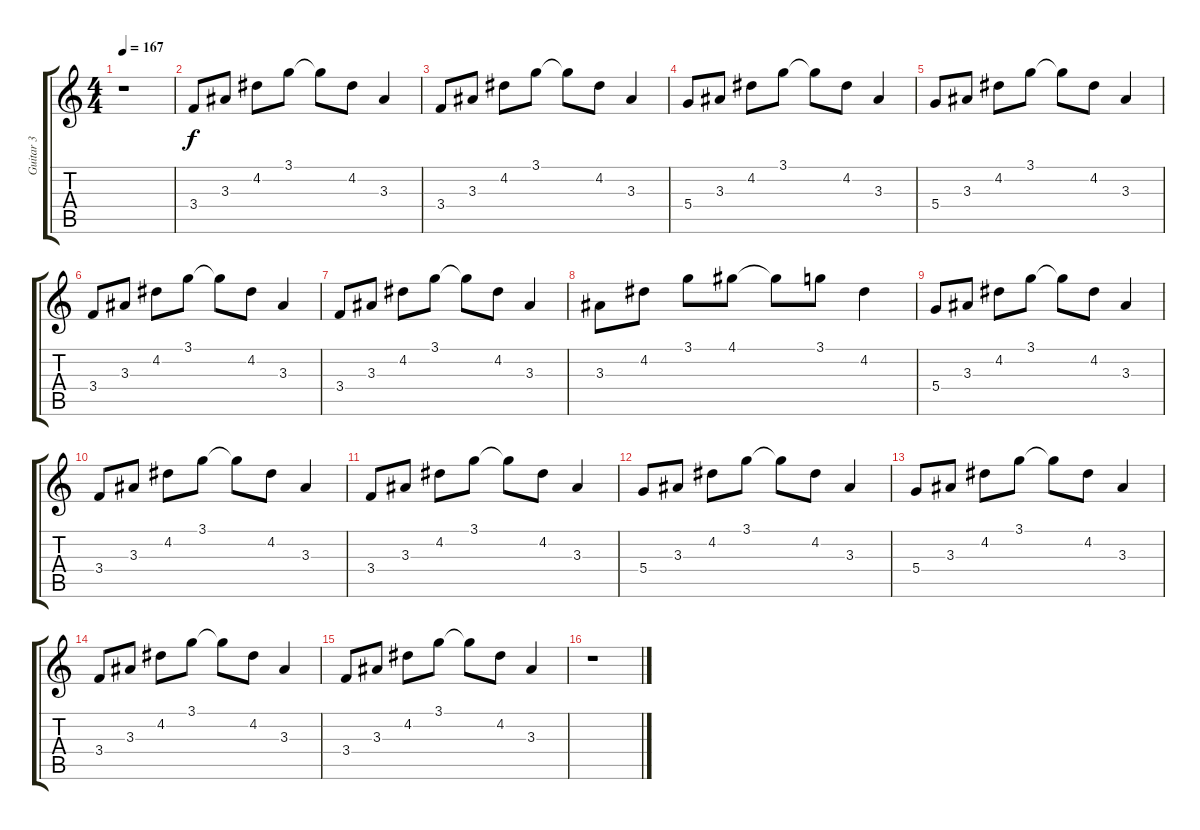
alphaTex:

\track ("Guitar 3" "Guitar 3") {instrument electricguitarclean}
\staff {score tabs}
\tuning (E4 B3 G3 D3 A2 E2) {hide}
\ts (4 4)
\tempo 167
\clef g2
\ks c
r.1{dy f} |
3.4.8 3.3.8 4.2.8 3.1.8 3.1{t}.8 4.2.8 3.3.4 |
3.4.8 3.3.8 4.2.8 3.1.8 3.1{t}.8 4.2.8 3.3.4 |
5.4.8 3.3.8 4.2.8 3.1.8 3.1{t}.8 4.2.8 3.3.4 |
5.4.8 3.3.8 4.2.8 3.1.8 3.1{t}.8 4.2.8 3.3.4 |
3.4.8 3.3.8 4.2.8 3.1.8 3.1{t}.8 4.2.8 3.3.4 |
3.4.8 3.3.8 4.2.8 3.1.8 3.1{t}.8 4.2.8 3.3.4 |
3.3.8 4.2.8 3.1.8 4.1.8 4.1{t}.8 3.1.8 4.2.4 |
5.4.8 3.3.8 4.2.8 3.1.8 3.1{t}.8 4.2.8 3.3.4 |
3.4.8 3.3.8 4.2.8 3.1.8 3.1{t}.8 4.2.8 3.3.4 |
3.4.8 3.3.8 4.2.8 3.1.8 3.1{t}.8 4.2.8 3.3.4 |
5.4.8 3.3.8 4.2.8 3.1.8 3.1{t}.8 4.2.8 3.3.4 |
5.4.8 3.3.8 4.2.8 3.1.8 3.1{t}.8 4.2.8 3.3.4 |
3.4.8 3.3.8 4.2.8 3.1.8 3.1{t}.8 4.2.8 3.3.4 |
3.4.8 3.3.8 4.2.8 3.1.8 3.1{t}.8 4.2.8 3.3.4 |
r.1
